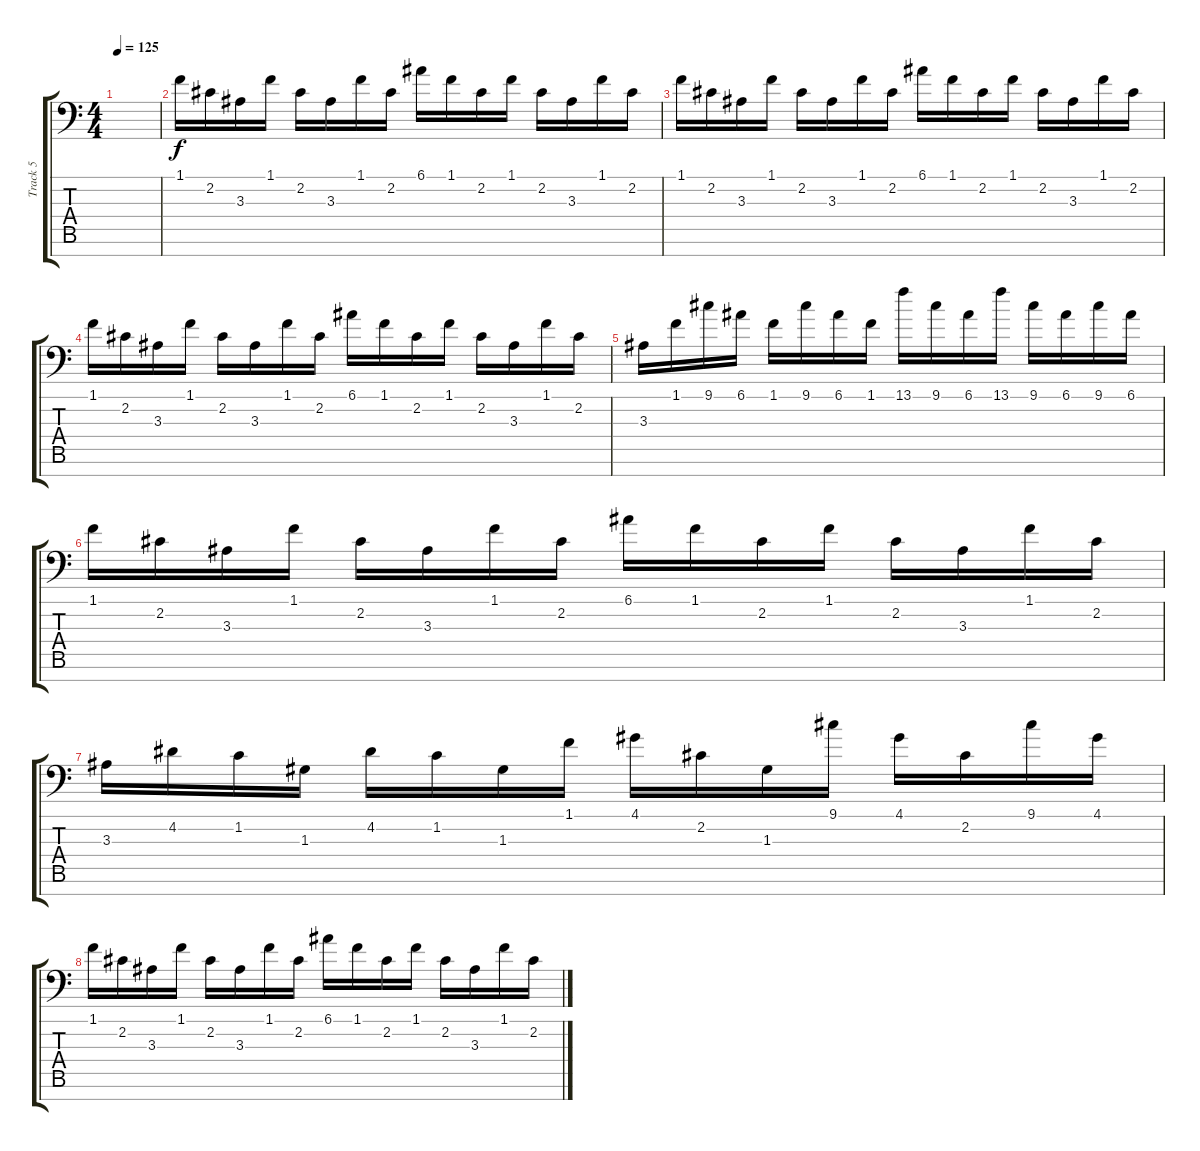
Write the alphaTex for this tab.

\track ("Track 5" "Track 5") {instrument lead1square}
\staff {score tabs}
\tuning (E4 B3 G3 D3 A2 E2 C-1) {hide}
\ts (4 4)
\tempo 125
\clef f4
\ks c
|
1.1.16{volume 16} 2.2.16 3.3.16 1.1.16 2.2.16 3.3.16 1.1.16 2.2.16 6.1.16 1.1.16 2.2.16 1.1.16 2.2.16 3.3.16 1.1.16 2.2.16 |
1.1.16 2.2.16 3.3.16 1.1.16 2.2.16 3.3.16 1.1.16 2.2.16 6.1.16 1.1.16 2.2.16 1.1.16 2.2.16 3.3.16 1.1.16 2.2.16 |
1.1.16{volume 9} 2.2.16 3.3.16 1.1.16 2.2.16 3.3.16 1.1.16 2.2.16 6.1.16 1.1.16 2.2.16 1.1.16 2.2.16 3.3.16 1.1.16 2.2.16 |
3.3.16 1.1.16 9.1.16 6.1.16 1.1.16 9.1.16 6.1.16 1.1.16 13.1.16 9.1.16 6.1.16 13.1.16 9.1.16 6.1.16 9.1.16 6.1.16 |
1.1.16 2.2.16 3.3.16 1.1.16 2.2.16 3.3.16 1.1.16 2.2.16 6.1.16 1.1.16 2.2.16 1.1.16 2.2.16 3.3.16 1.1.16 2.2.16 |
3.3.16 4.2.16 1.2.16 1.3.16 4.2.16 1.2.16 1.3.16 1.1.16 4.1.16 2.2.16 1.3.16 9.1.16 4.1.16 2.2.16 9.1.16 4.1.16 |
1.1.16{volume 9} 2.2.16 3.3.16 1.1.16 2.2.16 3.3.16 1.1.16 2.2.16 6.1.16 1.1.16 2.2.16 1.1.16 2.2.16 3.3.16 1.1.16 2.2.16
